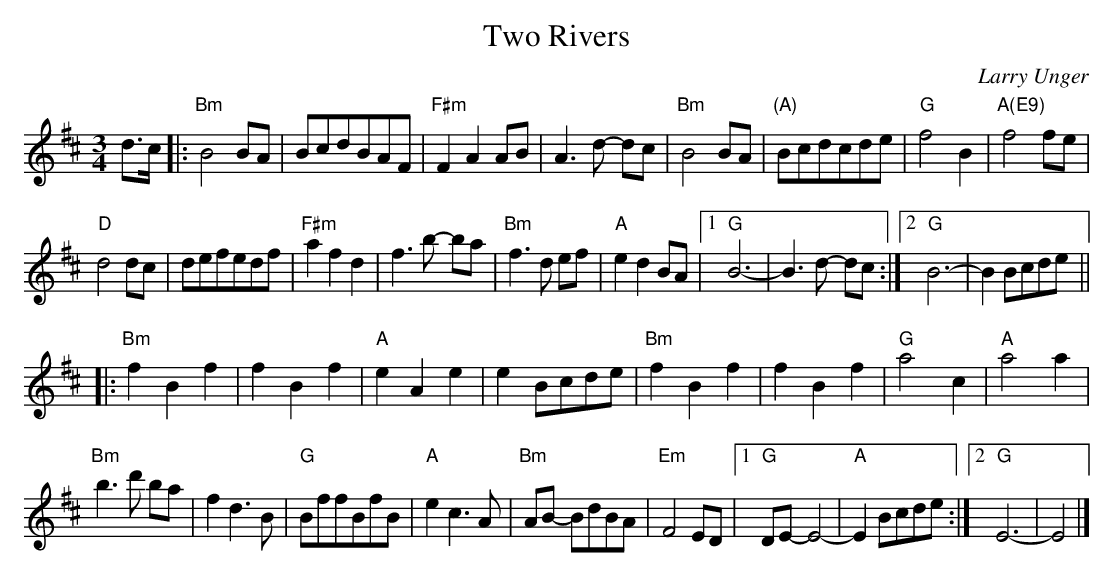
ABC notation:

X:1
T:Two Rivers
C:Larry Unger
M:3/4
L:1/8
K:G Lydian
d>c|:\
"Bm"B4BA|BcdBAF|"F#m"F2A2AB|A3d- dc|\
"Bm"B4BA|"(A)"Bcdcde|"G"f4B2|"A(E9)"f4fe|
"D"d4dc|defedf|"F#m"a2f2d2|f3b- ba|\
"Bm"f3d ef|"A"e2d2BA|1\
"G"B6-|B3d- dc:|2\
"G"B6-|B2Bcde||
|:\
"Bm"f2B2f2|f2B2f2|"A"e2A2e2|e2Bcde|\
"Bm"f2B2f2|f2B2f2|"G"a4c2|"A"a4a2|
"Bm"b3d' ba|f2d3B|"G"BffBfB|"A"e2c3A|\
"Bm"AB- BdBA|"Em"F4ED|1\
"G"DE-E4-|"A"E2Bcde:|2\
"G"E6-|E4|]
